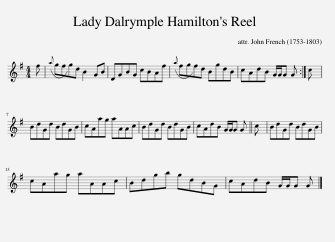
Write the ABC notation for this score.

X:1
L:1/8
M:4/4
I:linebreak $
K:G
V:1 treble
V:1
 f |({a} gfg)d B2 GB | DGBG cBAf |({a} fgf)d BgdB | cAdB G/G/G G :| %5
 c |$ BdGd BdGB | cAag aAAc | BdGd BdGB | cAdB G/G/G G || %10
 c | BdGd BdGB |$ cAag aAAc | Bdgb gdBG | cAdB G/G/G G |] %15
